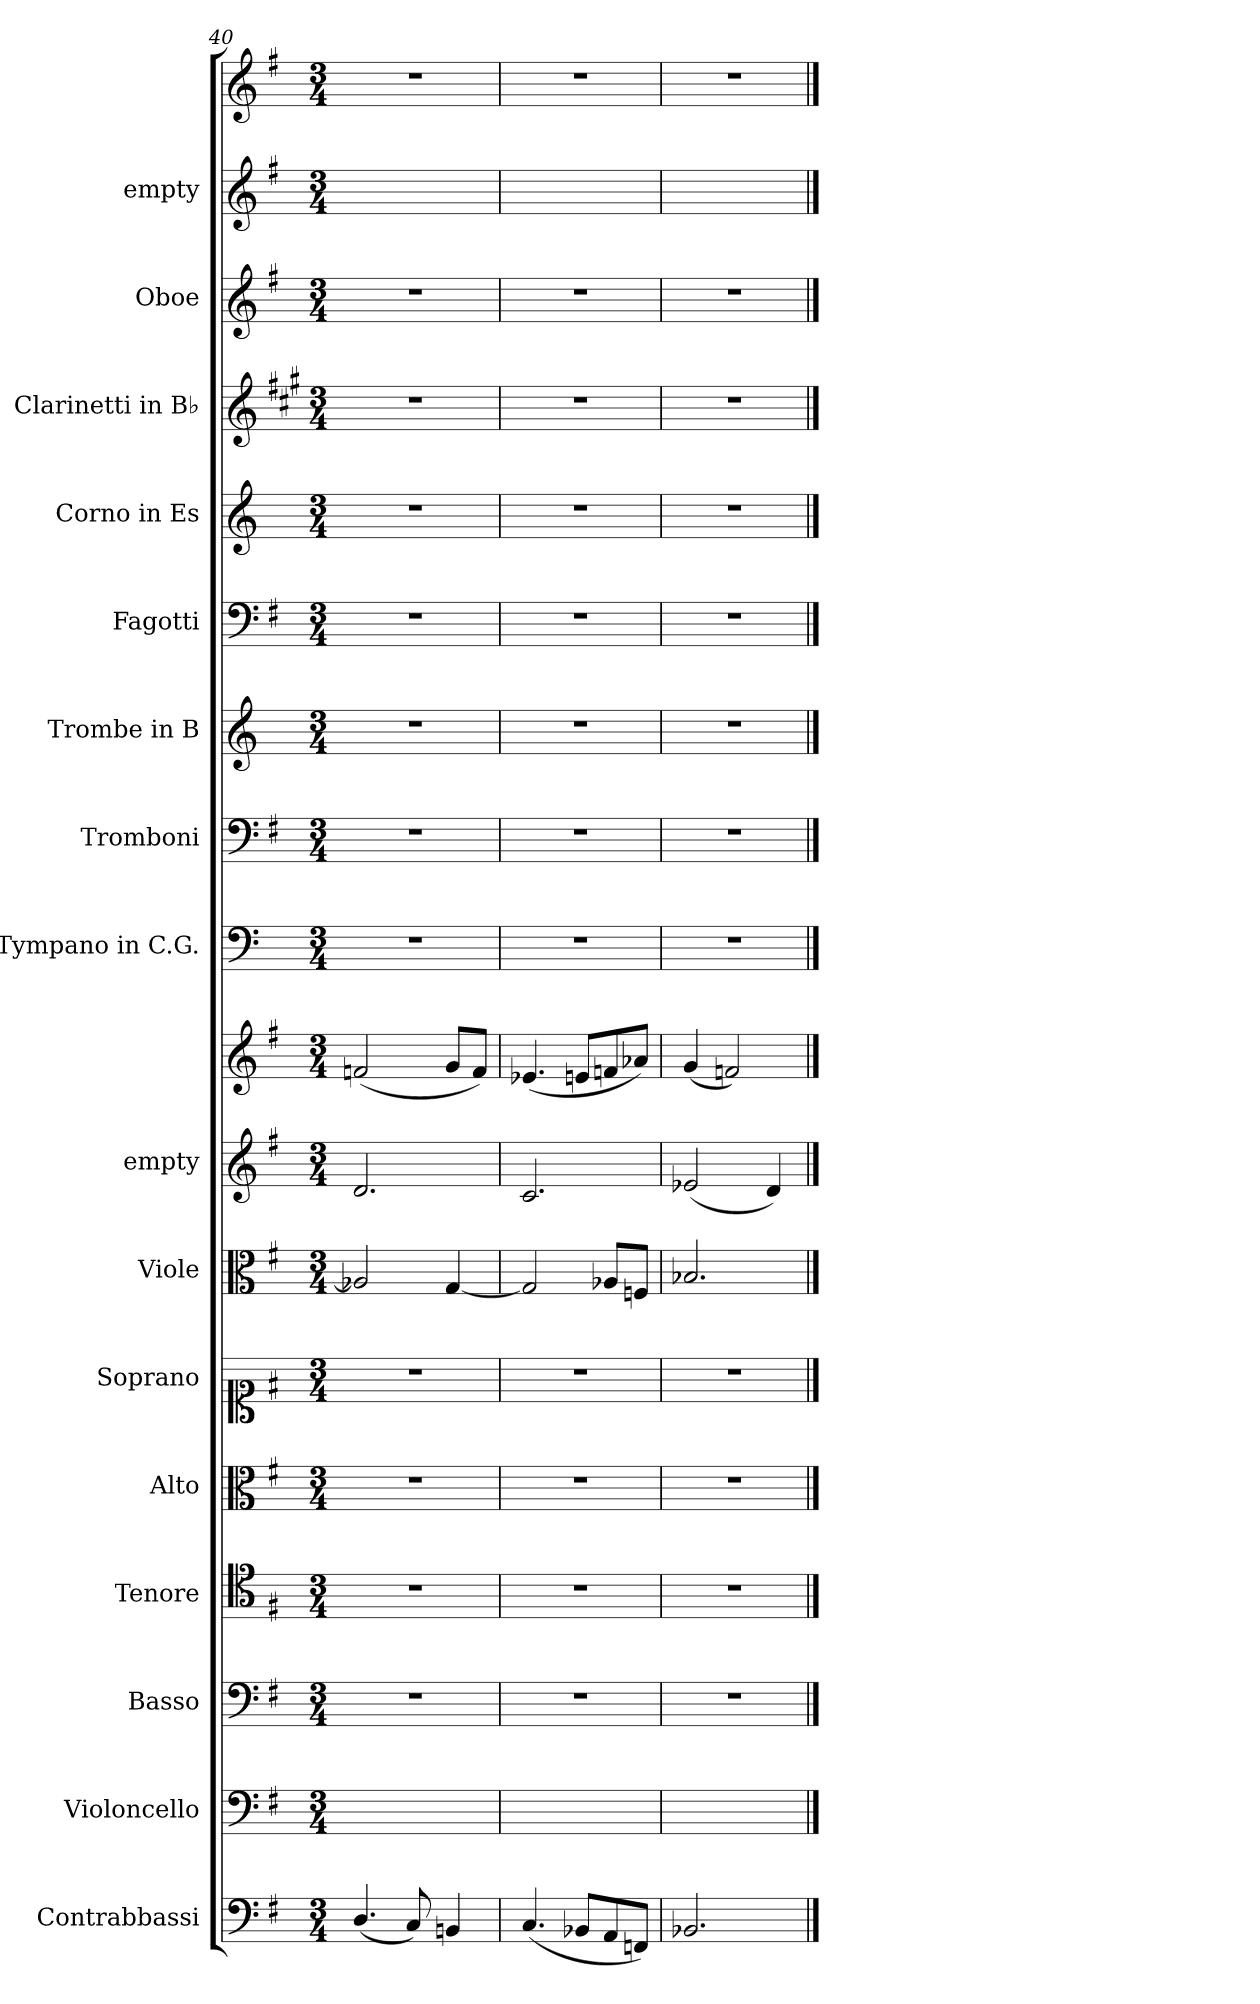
**kern	**kern	**kern	**kern	**kern	**kern	**kern	**kern	**kern	**kern	**kern	**kern	**kern	**kern	**kern	**kern	**kern	**kern
*part16	*part15	*part14	*part13	*part12	*part11	*part10	*part9	*part9	*part8	*part7	*part6	*part5	*part4	*part3	*part2	*part1	*part1
*staff18	*staff17	*staff16	*staff15	*staff14	*staff13	*staff12	*staff11	*staff10	*staff9	*staff8	*staff7	*staff6	*staff5	*staff4	*staff3	*staff2	*staff1
*I"Contrabbassi	*I"Violoncello	*I"Basso	*I"Tenore	*I"Alto	*I"Soprano	*I"Viole	*I"empty	*	*I"Tympano in C.G.	*I"Tromboni	*I"Trombe in B	*I"Fagotti	*I"Corno in Es	*I"Clarinetti in B♭	*I"Oboe	*I"empty	*
*I'C-b.	*I'V-c.	*I'B.	*I'T.	*I'A.	*I'S.	*I'V-le	*I'V-ni	*	*	*I'Tr-ni	*I'Tr-be	*I'Fag.	*I'C.	*I'Cl.	*I'Ob.	*I'Fl.	*
*clefF4	*clefF4	*clefF4	*clefC4	*clefC3	*clefC1	*clefC3	*clefG2	*clefG2	*clefF4	*clefF4	*clefG2	*clefF4	*clefG2	*clefG2	*clefG2	*clefG2	*clefG2
*	*	*	*	*	*	*	*	*	*	*	*ITrd1c2	*	*ITrd5c9	*ITrd1c2	*	*	*
*k[f#]	*k[f#]	*k[f#]	*k[f#]	*k[f#]	*k[f#]	*k[f#]	*k[f#]	*k[f#]	*k[]	*k[f#]	*k[b-e-]	*k[f#]	*k[b-e-a-]	*k[f#]	*k[f#]	*k[f#]	*k[f#]
*G:	*G:	*G:	*G:	*G:	*G:	*G:	*G:	*G:	*	*G:	*	*G:	*	*G:	*G:	*G:	*G:
*M3/4	*M3/4	*M3/4	*M3/4	*M3/4	*M3/4	*M3/4	*M3/4	*M3/4	*M3/4	*M3/4	*M3/4	*M3/4	*M3/4	*M3/4	*M3/4	*M3/4	*M3/4
=40	=40	=40	=40	=40	=40	=40	=40	=40	=40	=40	=40	=40	=40	=40	=40	=40	=40
(4.D/	2.ryy	2.r	2.r	2.r	2.r	2A-X/]	2.d/	(2fn/	2.r	2.r	2.r	2.r	2.r	2.r	2.r	2.ryy	2.r
8C/)	.	.	.	.	.	.	.	.	.	.	.	.	.	.	.	.	.
4BBn/	.	.	.	.	.	[4G/	.	8g/L	.	.	.	.	.	.	.	.	.
.	.	.	.	.	.	.	.	8f/J)	.	.	.	.	.	.	.	.	.
=41	=41	=41	=41	=41	=41	=41	=41	=41	=41	=41	=41	=41	=41	=41	=41	=41	=41
(>4.C/	2.ryy	2.r	2.r	2.r	2.r	2G/]	2.c/	(4.e-X/	2.r	2.r	2.r	2.r	2.r	2.r	2.r	2.ryy	2.r
8BB-X/L	.	.	.	.	.	.	.	8en/L	.	.	.	.	.	.	.	.	.
8AA/	.	.	.	.	.	8A-X/L	.	8fn/	.	.	.	.	.	.	.	.	.
8FFn/J)	.	.	.	.	.	8Fn/J	.	8a-X/J)	.	.	.	.	.	.	.	.	.
=42	=42	=42	=42	=42	=42	=42	=42	=42	=42	=42	=42	=42	=42	=42	=42	=42	=42
2.BB-X/	2.ryy	2.r	2.r	2.r	2.r	2.B-X/	(2e-X/	(4g/	2.r	2.r	2.r	2.r	2.r	2.r	2.r	2.ryy	2.r
.	.	.	.	.	.	.	.	2fn/)	.	.	.	.	.	.	.	.	.
.	.	.	.	.	.	.	4d/)	.	.	.	.	.	.	.	.	.	.
==	==	==	==	==	==	==	==	==	==	==	==	==	==	==	==	==	==
*-	*-	*-	*-	*-	*-	*-	*-	*-	*-	*-	*-	*-	*-	*-	*-	*-	*-
